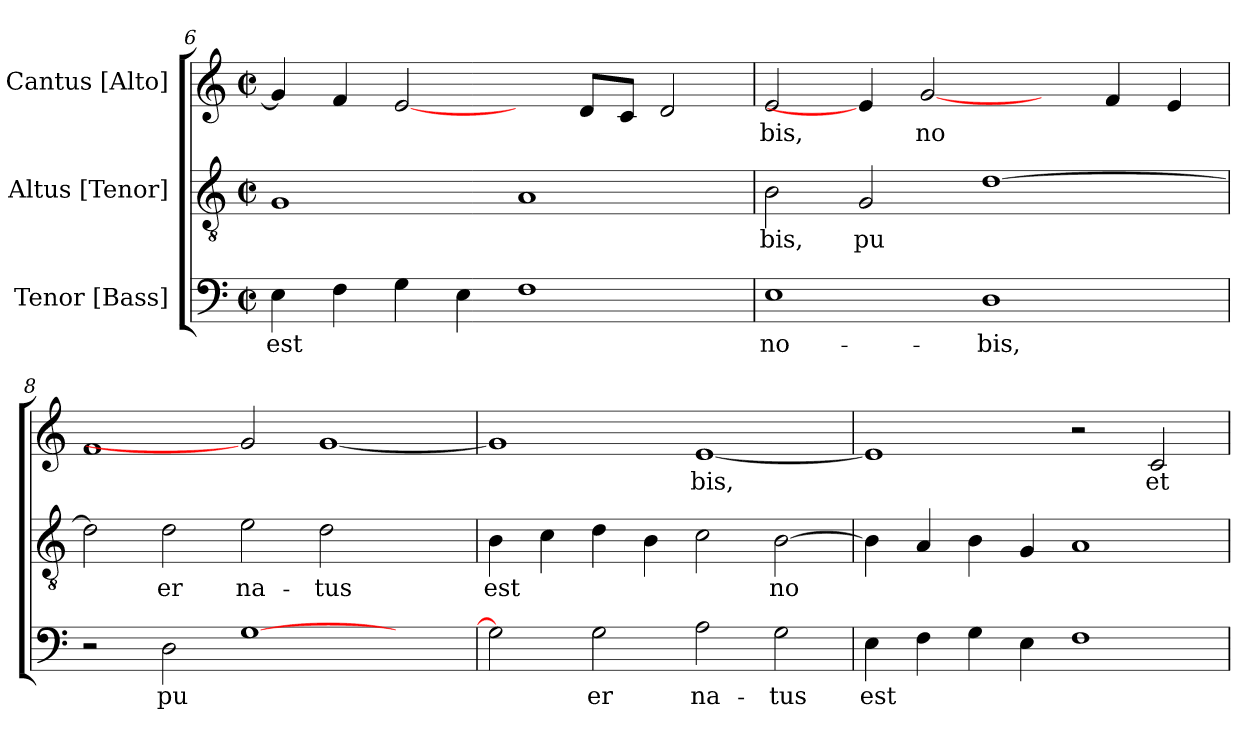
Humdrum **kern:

**kern	**text	**kern	**text	**kern	**text
*part3	*part3	*part2	*part2	*part1	*part1
*staff3	*staff3	*staff2	*staff2	*staff1	*staff1
*I"Tenor  [Bass]	*	*I"Altus  [Tenor]	*	*I"Cantus  [Alto]	*
!!LO:LB:g=z
*clefF4	*	*clefGv2	*	*clefG2	*
*k[]	*	*k[]	*	*k[]	*
*C:	*	*C:	*	*C:	*
*M2/2	*	*M2/2	*	*M2/2	*
*met(c|)	*	*met(c|)	*	*met(c|)	*
=6	=6	=6	=6	=6	=6
!	!LO:LY:b:cj	!	!LO:LY:b:cj	!	!LO:LY:b:cj
4E\	est	1G	--	4g/]	--
!	!LO:LY:b:cj	!	!	!	!LO:LY:b:cj
4F\	.	.	.	4f/	--
!	!LO:LY:b:cj	!	!	!	!LO:LY:b:cj
4G\	.	.	.	[2e/	--
!	!LO:LY:b:cj	!	!	!	!
4E\	.	.	.	.	.
!	!LO:LY:b:cj	!	!LO:LY:b:cj	!	!
1F	.	1A	--	4ryy	.
!	!	!	!	!	!LO:LY:b:cj
.	.	.	.	8d/L	--
!	!	!	!	!	!LO:LY:b:cj
.	.	.	.	8c/J	--
!	!	!	!	!	!LO:LY:b:cj
.	.	.	.	2d/	--
=7	=7	=7	=7	=7	=7
!	!LO:LY:b:cj	!	!LO:LY:b:cj	!	!LO:LY:b:cj
1E	no-	2B\	-bis,	2e/	-bis,
!	!	!	!LO:LY:b:cj	!	!
.	.	2G/	pu-	4e/]	.
!	!	!	!	!	!LO:LY:b:cj
.	.	.	.	[2g	no-
!	!LO:LY:b:cj	!	!LO:LY:b:cj	!	!
1D	-bis,	[>1d	--	.	.
.	.	.	.	4ryy	.
!	!	!	!	!	!LO:LY:b:cj
.	.	.	.	4f/	--
!	!	!	!	!	!LO:LY:b:cj
.	.	.	.	4e/	--
=8	=8	=8	=8	=8	=8
!	!	!	!LO:LY:b:cj	!	!LO:LY:b:cj
2r	.	2d\]	--	1f	--
!	!LO:LY:b:cj	!	!LO:LY:b:cj	!	!
2D\	pu-	2d\	-er	.	.
!	!LO:LY:b:cj	!	!LO:LY:b:cj	!	!
[>1G	--	2e\	na-	2g]	.
!	!	!	!LO:LY:b:cj	!	!LO:LY:b:cj
.	.	2d\	-tus	[<1g	--
2ryy	.	2ryy	.	.	.
=9	=9	=9	=9	=9	=9
!	!LO:LY:b:cj	!	!LO:LY:b:cj	!	!LO:LY:b:cj
2G\]	--	4B\	est	1g]	--
!	!	!	!LO:LY:b:cj	!	!
.	.	4c\	.	.	.
!	!LO:LY:b:cj	!	!LO:LY:b:cj	!	!
2G\	-er	4d\	.	.	.
!	!	!	!LO:LY:b:cj	!	!
.	.	4B\	.	.	.
!	!LO:LY:b:cj	!	!LO:LY:b:cj	!	!LO:LY:b:cj
2A\	na-	2c\	.	[<1e	-bis,
!	!LO:LY:b:cj	!	!LO:LY:b:cj	!	!
2G\	-tus	[>2B\	no-	.	.
=10	=10	=10	=10	=10	=10
!	!LO:LY:b:cj	!	!LO:LY:b:cj	!	!LO:LY:b:cj
4E\	est	4B\]	--	1e]	.
!	!LO:LY:b:cj	!	!LO:LY:b:cj	!	!
4F\	.	4A/	--	.	.
!	!LO:LY:b:cj	!	!LO:LY:b:cj	!	!
4G\	.	4B\	--	.	.
!	!LO:LY:b:cj	!	!LO:LY:b:cj	!	!
4E\	.	4G/	--	.	.
!	!LO:LY:b:cj	!	!LO:LY:b:cj	!	!
1F	.	1A	--	2r	.
!	!	!	!	!	!LO:LY:b:cj
.	.	.	.	2c/	et
=	=	=	=	=	=
*-	*-	*-	*-	*-	*-
